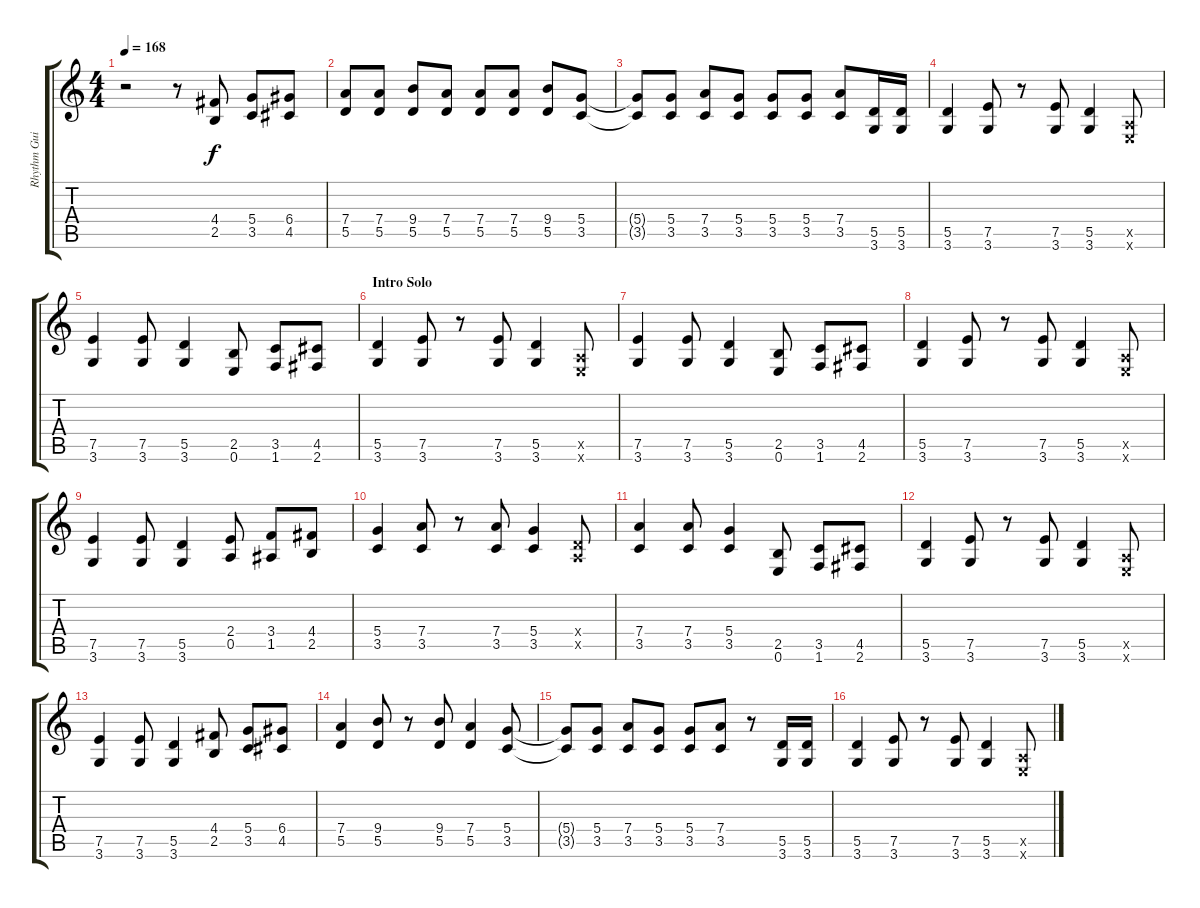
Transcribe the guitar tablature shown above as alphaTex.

\track ("Rhythm Guitar" "Rhythm Gui") {instrument overdrivenguitar}
\staff {score tabs}
\tuning (E4 B3 G3 D3 A2 E2) {hide}
\ts (4 4)
\tempo 168
\clef g2
\ks c
r.2{dy f} r.8 (4.4 2.5).8 (5.4 3.5).8 (6.4 4.5).8 |
(7.4 5.5).8 (7.4 5.5).8 (9.4 5.5).8 (7.4 5.5).8 (7.4 5.5).8 (7.4 5.5).8 (9.4 5.5).8 (5.4 3.5).8 |
(5.4{t} 3.5{t}).8 (5.4 3.5).8 (7.4 3.5).8 (5.4 3.5).8 (5.4 3.5).8 (5.4 3.5).8 (7.4 3.5).8 (5.5 3.6).16 (5.5 3.6).16 |
(5.5 3.6).4 (7.5 3.6).8 r.8 (7.5 3.6).8 (5.5 3.6).4 (0.5{x} 0.6{x}).8 |
(7.5 3.6).4 (7.5 3.6).8 (5.5 3.6).4 (2.5 0.6).8 (3.5 1.6).8 (4.5 2.6).8 |
\section ("" "Intro Solo")
(5.5 3.6).4 (7.5 3.6).8 r.8 (7.5 3.6).8 (5.5 3.6).4 (0.5{x} 0.6{x}).8 |
(7.5 3.6).4 (7.5 3.6).8 (5.5 3.6).4 (2.5 0.6).8 (3.5 1.6).8 (4.5 2.6).8 |
(5.5 3.6).4 (7.5 3.6).8 r.8 (7.5 3.6).8 (5.5 3.6).4 (0.5{x} 0.6{x}).8 |
(7.5 3.6).4 (7.5 3.6).8 (5.5 3.6).4 (2.4 0.5).8 (3.4 1.5).8 (4.4 2.5).8 |
(5.4 3.5).4 (7.4 3.5).8 r.8 (7.4 3.5).8 (5.4 3.5).4 (0.4{x} 0.5{x}).8 |
(7.4 3.5).4 (7.4 3.5).8 (5.4 3.5).4 (2.5 0.6).8 (3.5 1.6).8 (4.5 2.6).8 |
(5.5 3.6).4 (7.5 3.6).8 r.8 (7.5 3.6).8 (5.5 3.6).4 (0.5{x} 0.6{x}).8 |
(7.5 3.6).4 (7.5 3.6).8 (5.5 3.6).4 (4.4 2.5).8 (5.4 3.5).8 (6.4 4.5).8 |
(7.4 5.5).4 (9.4 5.5).8 r.8 (9.4 5.5).8 (7.4 5.5).4 (5.4 3.5).8 |
(5.4{t} 3.5{t}).8 (5.4 3.5).8 (7.4 3.5).8 (5.4 3.5).8 (5.4 3.5).8 (7.4 3.5).8 r.8 (5.5 3.6).16 (5.5 3.6).16 |
(5.5 3.6).4 (7.5 3.6).8 r.8 (7.5 3.6).8 (5.5 3.6).4 (0.5{x} 0.6{x}).8
